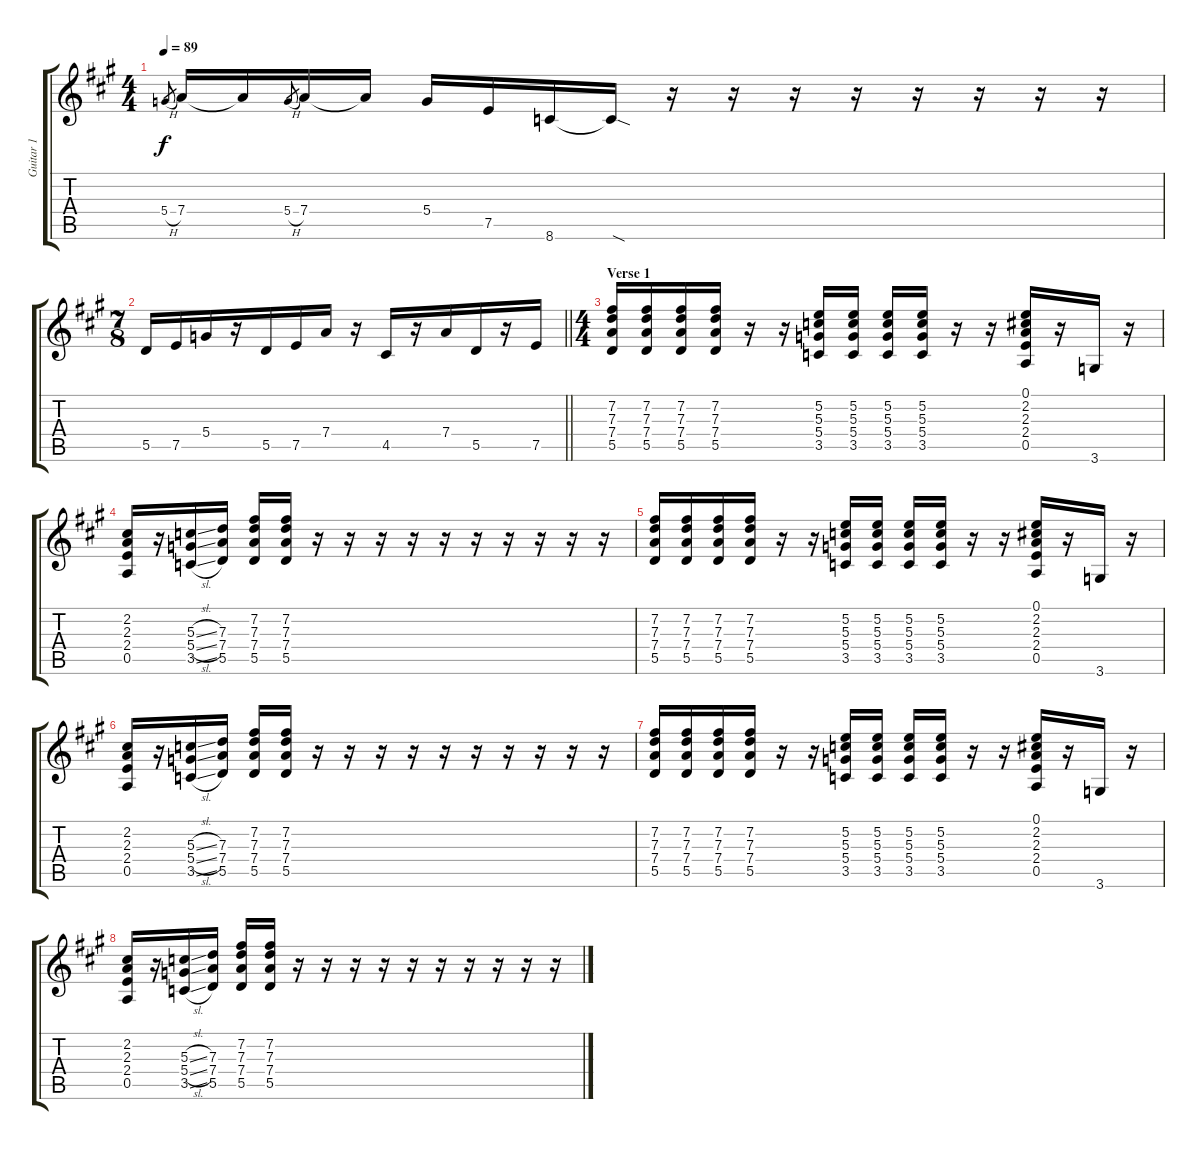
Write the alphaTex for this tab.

\track ("Guitar 1" "Guitar 1") {instrument distortionguitar}
\staff {score tabs}
\tuning (E4 B3 G3 D3 A2 E2) {hide}
\ts (4 4)
\tempo 89
\clef g2
\ks a
5.4{h}.8{gr dy f} 7.4.16 7.4{t}.16 5.4{h}.8{gr} 7.4.16 7.4{t}.16 5.4.16 7.5.16 8.6.16 8.6{sod t}.16 r.16 r.16 r.16 r.16 r.16 r.16 r.16 r.16 |
\ts (7 8)
\barLineRight lightlight
5.5.16 7.5.16 5.4.16 r.16 5.5.16 7.5.16 7.4.16 r.16 4.5.16 r.16 7.4.16 5.5.16 r.16 7.5.16 |
\ts (4 4)
\section ("" "Verse 1")
(7.2 7.3 7.4 5.5).16 (7.2 7.3 7.4 5.5).16 (7.2 7.3 7.4 5.5).16 (7.2 7.3 7.4 5.5).16 r.16 r.16 (5.2 5.3 5.4 3.5).16 (5.2 5.3 5.4 3.5).16 (5.2 5.3 5.4 3.5).16 (5.2 5.3 5.4 3.5).16 r.16 r.16 (0.1 2.2 2.3 2.4 0.5).16 r.16 3.6.16 r.16 |
(2.2 2.3 2.4 0.5).16 r.16 (5.3{sl} 5.4{sl} 3.5{sl}).16 (7.3 7.4 5.5).16 (7.2 7.3 7.4 5.5).16 (7.2 7.3 7.4 5.5).16 r.16 r.16 r.16 r.16 r.16 r.16 r.16 r.16 r.16 r.16 |
(7.2 7.3 7.4 5.5).16 (7.2 7.3 7.4 5.5).16 (7.2 7.3 7.4 5.5).16 (7.2 7.3 7.4 5.5).16 r.16 r.16 (5.2 5.3 5.4 3.5).16 (5.2 5.3 5.4 3.5).16 (5.2 5.3 5.4 3.5).16 (5.2 5.3 5.4 3.5).16 r.16 r.16 (0.1 2.2 2.3 2.4 0.5).16 r.16 3.6.16 r.16 |
(2.2 2.3 2.4 0.5).16 r.16 (5.3{sl} 5.4{sl} 3.5{sl}).16 (7.3 7.4 5.5).16 (7.2 7.3 7.4 5.5).16 (7.2 7.3 7.4 5.5).16 r.16 r.16 r.16 r.16 r.16 r.16 r.16 r.16 r.16 r.16 |
(7.2 7.3 7.4 5.5).16 (7.2 7.3 7.4 5.5).16 (7.2 7.3 7.4 5.5).16 (7.2 7.3 7.4 5.5).16 r.16 r.16 (5.2 5.3 5.4 3.5).16 (5.2 5.3 5.4 3.5).16 (5.2 5.3 5.4 3.5).16 (5.2 5.3 5.4 3.5).16 r.16 r.16 (0.1 2.2 2.3 2.4 0.5).16 r.16 3.6.16 r.16 |
(2.2 2.3 2.4 0.5).16 r.16 (5.3{sl} 5.4{sl} 3.5{sl}).16 (7.3 7.4 5.5).16 (7.2 7.3 7.4 5.5).16 (7.2 7.3 7.4 5.5).16 r.16 r.16 r.16 r.16 r.16 r.16 r.16 r.16 r.16 r.16
